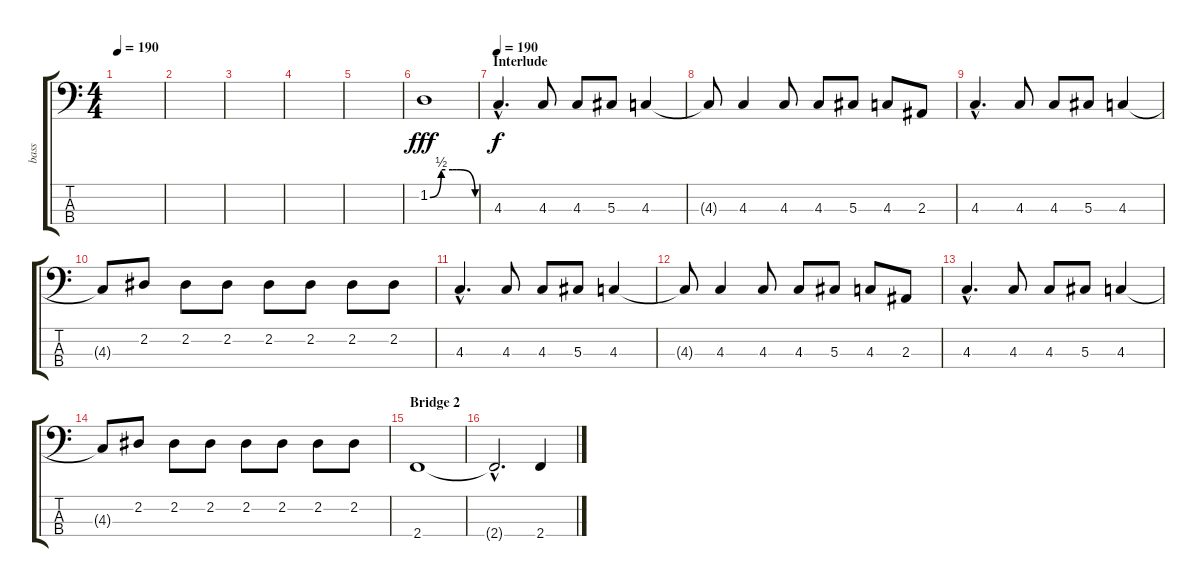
\track ("bass" "bass") {instrument electricbasspick}
\staff {score tabs}
\tuning (Gb2 Db2 Ab1 Eb1) {hide}
\ts (4 4)
\tempo 190
\clef f4
\ks c
|
|
|
|
|
1.2{be (custom 0 0 15 2 30 2 35 2 40 2 60 0)}.1{dy fff} |
\section ("" "Interlude")
\tempo 190
4.3{hac}.4{d dy f volume 13} 4.3.8 4.3.8 5.3.8 4.3.4 |
4.3{t}.8 4.3.4 4.3.8 4.3.8 5.3.8 4.3.8 2.3.8 |
4.3{hac}.4{d} 4.3.8 4.3.8 5.3.8 4.3.4 |
4.3{t}.8 2.2.8 2.2.8 2.2.8 2.2.8 2.2.8 2.2.8 2.2.8 |
4.3{hac}.4{d} 4.3.8 4.3.8 5.3.8 4.3.4 |
4.3{t}.8 4.3.4 4.3.8 4.3.8 5.3.8 4.3.8 2.3.8 |
4.3{hac}.4{d} 4.3.8 4.3.8 5.3.8 4.3.4 |
4.3{t}.8 2.2.8{volume 11} 2.2.8 2.2.8 2.2.8 2.2.8 2.2.8 2.2.8 |
\section ("" "Bridge 2")
2.4.1 |
2.4{hac t}.2{d} 2.4.4
